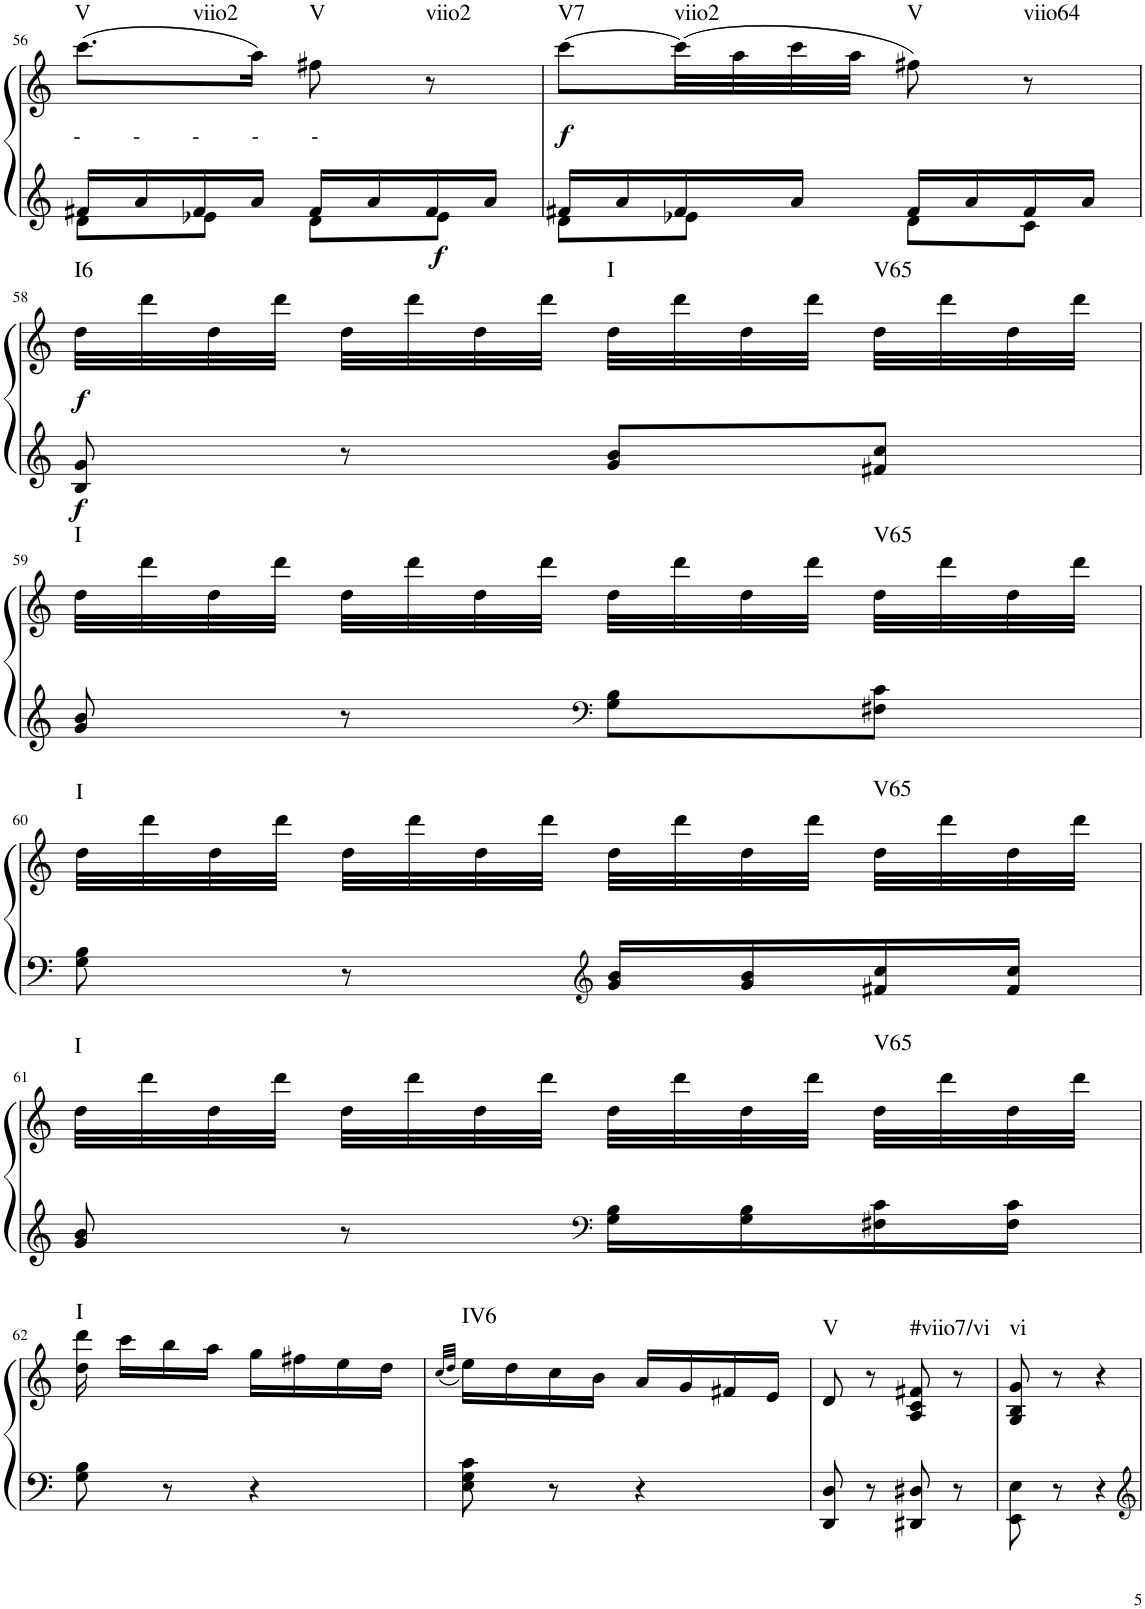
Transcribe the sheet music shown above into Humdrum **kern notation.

**kern	**kern	**dynam	**harte
*part1	*part1	*part1	*part1
*staff2	*staff1	*staff1/2	*
*I"Klavier linke Hand	*	*	*
!!LO:PB:g=z
*clefG2	*clefG2	*	*
*k[]	*k[]	*	*
*M2/4	*M2/4	*	*
=56	=56	=56	=56
*^	*	*	*
!	!	!LO:TX:b:i:t=-          -          -          -          -	!	!LO:H:n=1:kt=V
!	!	!	!	!LO:H:n=2:kt=viio2
16f#X/LL	8d\L	(8.ccc\L	.	N N
16a/	.	.	.	.
16f#/	8e-X\J	.	.	.
16a/JJ	.	16aa\Jk)	.	.
!	!	!	!	!LO:H:kt=V
16f#/LL	8d\L	8ff#X\	.	N
16a/	.	.	.	.
!	!	!	!LO:DY:b=2	!LO:H:kt=viio2
16f#/	8e-\J	8r	f	N
16a/JJ	.	.	.	.
=57	=57	=57	=57	=57
!	!	!	!LO:DY:b	!LO:H:kt=V7
16f#X/LL	8d\L	[8ccc\L	f	N
16a/	.	.	.	.
!	!	!	!	!LO:H:kt=viio2
16f#/	8e-X\J	(32ccc\LL]	.	N
.	.	32aa\	.	.
16a/JJ	.	32ccc\	.	.
.	.	32aa\JJJ	.	.
!	!	!	!	!LO:H:kt=V
16f#/LL	8d\L	8ff#X\)	.	N
16a/	.	.	.	.
!	!	!	!	!LO:H:kt=viio64
16f#/	8c\J	8r	.	N
16a/JJ	.	.	.	.
*v	*v	*	*	*
!!LO:LB:g=z
=58	=58	=58	=58
!	!	!LO:DY:b=2	!
!	!	!LO:DY:n=1:b	!LO:H:kt=I6
8B/ 8g/	32dd\LLL	f f	N
.	32ddd\	.	.
.	32dd\	.	.
.	32ddd\JJJ	.	.
8r	32dd\LLL	.	.
.	32ddd\	.	.
.	32dd\	.	.
.	32ddd\JJJ	.	.
!	!	!	!LO:H:kt=I
8g/ 8b/L	32dd\LLL	.	N
.	32ddd\	.	.
.	32dd\	.	.
.	32ddd\JJJ	.	.
!	!	!	!LO:H:kt=V65
8f#X/ 8cc/J	32dd\LLL	.	N
.	32ddd\	.	.
.	32dd\	.	.
.	32ddd\JJJ	.	.
!!LO:LB:g=z
=59	=59	=59	=59
!	!	!	!LO:H:kt=I
8g/ 8b/	32dd\LLL	.	N
.	32ddd\	.	.
.	32dd\	.	.
.	32ddd\JJJ	.	.
8r	32dd\LLL	.	.
.	32ddd\	.	.
.	32dd\	.	.
.	32ddd\JJJ	.	.
*clefF4	*	*	*
8G\ 8B\L	32dd\LLL	.	.
.	32ddd\	.	.
.	32dd\	.	.
.	32ddd\JJJ	.	.
!	!	!	!LO:H:kt=V65
8F#X\ 8c\J	32dd\LLL	.	N
.	32ddd\	.	.
.	32dd\	.	.
.	32ddd\JJJ	.	.
!!LO:LB:g=z
=60	=60	=60	=60
!	!	!	!LO:H:kt=I
8G\ 8B\	32dd\LLL	.	N
.	32ddd\	.	.
.	32dd\	.	.
.	32ddd\JJJ	.	.
8r	32dd\LLL	.	.
.	32ddd\	.	.
.	32dd\	.	.
.	32ddd\JJJ	.	.
*clefG2	*	*	*
16g/ 16b/LL	32dd\LLL	.	.
.	32ddd\	.	.
16g/ 16b/	32dd\	.	.
.	32ddd\JJJ	.	.
!	!	!	!LO:H:kt=V65
16f#X/ 16cc/	32dd\LLL	.	N
.	32ddd\	.	.
16f#/ 16cc/JJ	32dd\	.	.
.	32ddd\JJJ	.	.
!!LO:LB:g=z
=61	=61	=61	=61
!	!	!	!LO:H:kt=I
8g/ 8b/	32dd\LLL	.	N
.	32ddd\	.	.
.	32dd\	.	.
.	32ddd\JJJ	.	.
8r	32dd\LLL	.	.
.	32ddd\	.	.
.	32dd\	.	.
.	32ddd\JJJ	.	.
*clefF4	*	*	*
16G\ 16B\LL	32dd\LLL	.	.
.	32ddd\	.	.
16G\ 16B\	32dd\	.	.
.	32ddd\JJJ	.	.
!	!	!	!LO:H:kt=V65
16F#X\ 16c\	32dd\LLL	.	N
.	32ddd\	.	.
16F#\ 16c\JJ	32dd\	.	.
.	32ddd\JJJ	.	.
!!LO:LB:g=z
=62	=62	=62	=62
!	!	!	!LO:H:kt=I
8G\ 8B\	16dd\ 16ddd\	.	N
.	16ccc\LL	.	.
8r	16bb\	.	.
.	16aa\JJ	.	.
4r	16gg\LL	.	.
.	16ff#X\	.	.
.	16ee\	.	.
.	16dd\JJ	.	.
=63	=63	=63	=63
.	(32qcc/LLL	.	.
.	32qdd/JJJ	.	.
!	!	!	!LO:H:kt=IV6
8E\ 8G\ 8c\	16ee\LL)	.	N
.	16dd\	.	.
8r	16cc\	.	.
.	16b\JJ	.	.
4r	16a/LL	.	.
.	16g/	.	.
.	16f#X/	.	.
.	16e/JJ	.	.
=64	=64	=64	=64
!	!	!	!LO:H:kt=V
8DD/ 8D/	8d/	.	N
8r	8r	.	.
!	!	!	!LO:H:kt=#viio7/vi
8DD#X/ 8D#X/	8A/ 8c/ 8f#X/	.	N
8r	8r	.	.
=65	=65	=65	=65
!	!	!	!LO:H:kt=vi
8EE\ 8E\	8G/ 8B/ 8g/	.	N
8r	8r	.	.
4r	4r	.	.
=	=	=	=
*-	*-	*-	*-
